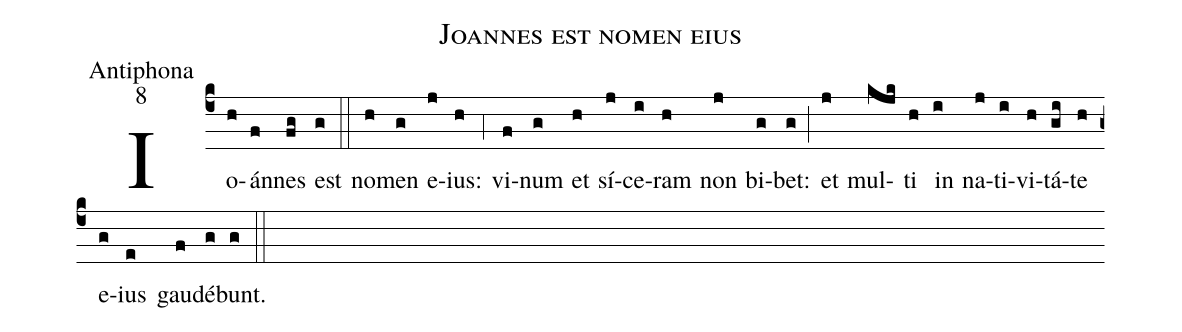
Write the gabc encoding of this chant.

name:Joannes est nomen eius;
office-part:Antiphona;
mode:8;
%%
(c4) Io(h)án(f)nes(fg) est(g) (::)
no(h)men(g) e(j)ius:(h) (,4) vi(f)num(g) et(h) sí(j)ce(i)ram(h) non(j) bi(g)bet:(g) (;) et(j) mul(kjk)ti(h) in(i) na(j)ti(i)vi(h)tá(gi)te(h) e(g)ius(e) gau(f)dé(g)bunt.(g) (::)
